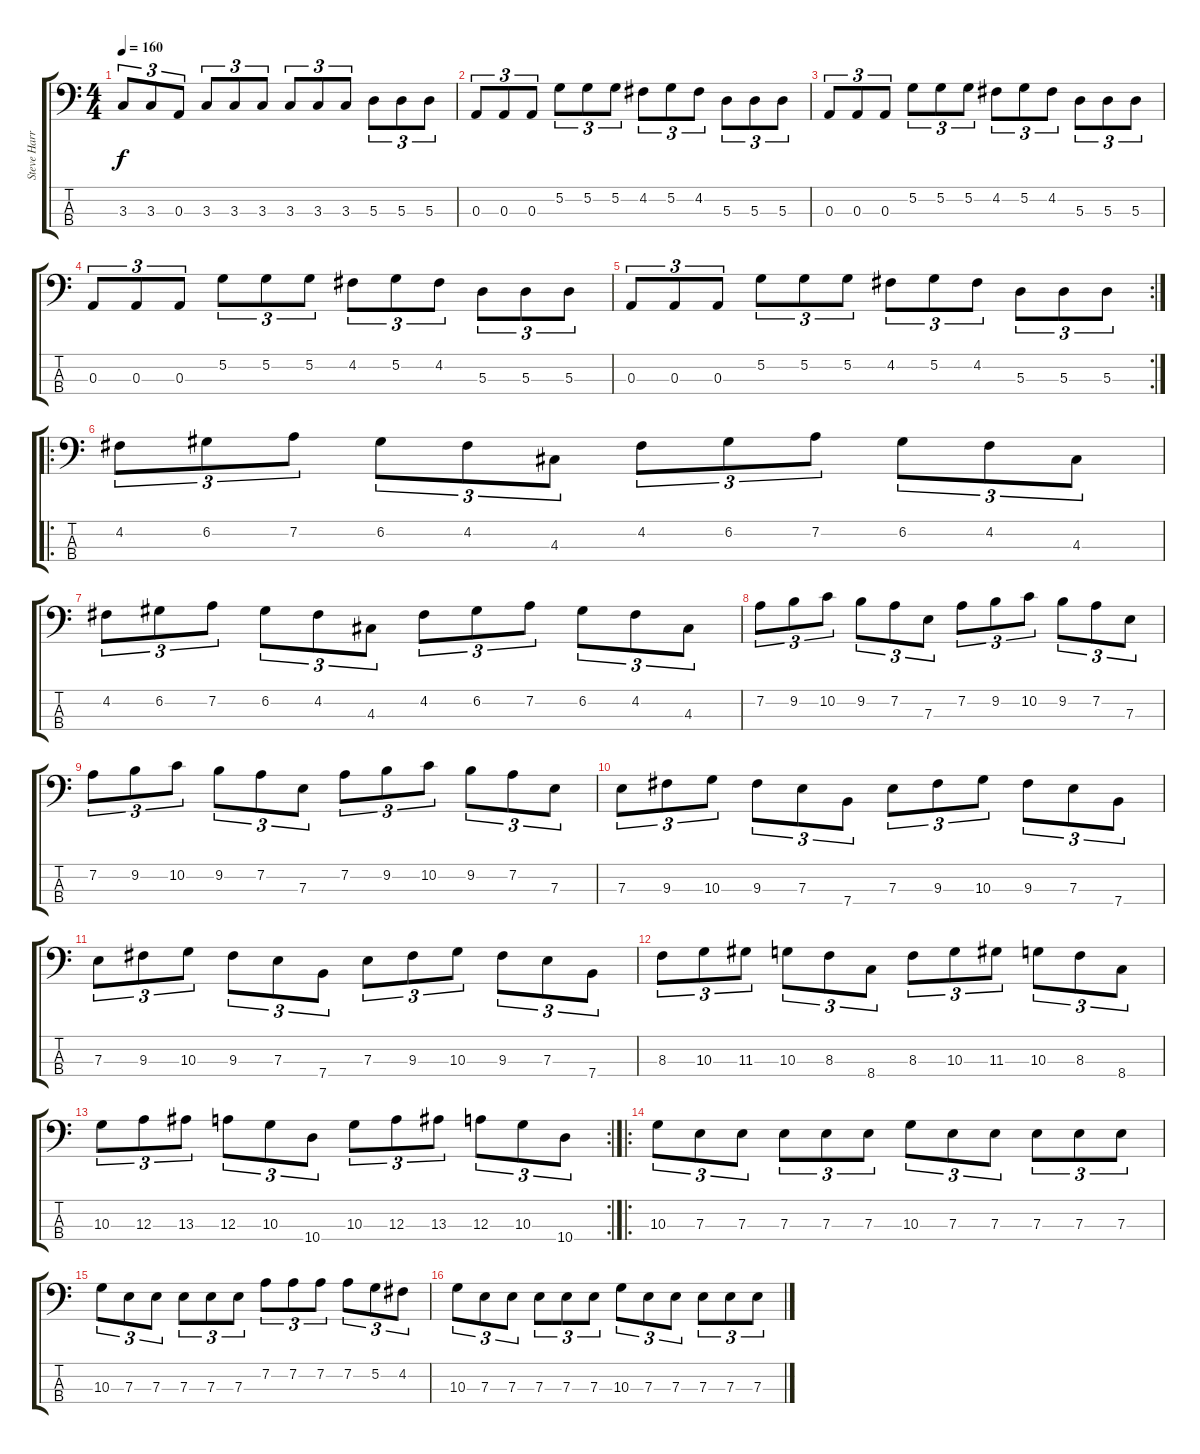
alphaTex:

\track ("Steve Harris" "Steve Harr") {instrument electricbassfinger}
\staff {score tabs}
\tuning (G2 D2 A1 E1) {hide}
\ts (4 4)
\tempo 160
\clef f4
\ks c
3.3.8{tu (3 2) dy f} 3.3.8{tu (3 2)} 0.3.8{tu (3 2)} 3.3.8{tu (3 2)} 3.3.8{tu (3 2)} 3.3.8{tu (3 2)} 3.3.8{tu (3 2)} 3.3.8{tu (3 2)} 3.3.8{tu (3 2)} 5.3.8{tu (3 2)} 5.3.8{tu (3 2)} 5.3.8{tu (3 2)} |
0.3.8{tu (3 2)} 0.3.8{tu (3 2)} 0.3.8{tu (3 2)} 5.2.8{tu (3 2)} 5.2.8{tu (3 2)} 5.2.8{tu (3 2)} 4.2.8{tu (3 2)} 5.2.8{tu (3 2)} 4.2.8{tu (3 2)} 5.3.8{tu (3 2)} 5.3.8{tu (3 2)} 5.3.8{tu (3 2)} |
0.3.8{tu (3 2)} 0.3.8{tu (3 2)} 0.3.8{tu (3 2)} 5.2.8{tu (3 2)} 5.2.8{tu (3 2)} 5.2.8{tu (3 2)} 4.2.8{tu (3 2)} 5.2.8{tu (3 2)} 4.2.8{tu (3 2)} 5.3.8{tu (3 2)} 5.3.8{tu (3 2)} 5.3.8{tu (3 2)} |
0.3.8{tu (3 2)} 0.3.8{tu (3 2)} 0.3.8{tu (3 2)} 5.2.8{tu (3 2)} 5.2.8{tu (3 2)} 5.2.8{tu (3 2)} 4.2.8{tu (3 2)} 5.2.8{tu (3 2)} 4.2.8{tu (3 2)} 5.3.8{tu (3 2)} 5.3.8{tu (3 2)} 5.3.8{tu (3 2)} |
\rc 2
0.3.8{tu (3 2)} 0.3.8{tu (3 2)} 0.3.8{tu (3 2)} 5.2.8{tu (3 2)} 5.2.8{tu (3 2)} 5.2.8{tu (3 2)} 4.2.8{tu (3 2)} 5.2.8{tu (3 2)} 4.2.8{tu (3 2)} 5.3.8{tu (3 2)} 5.3.8{tu (3 2)} 5.3.8{tu (3 2)} |
\ro
4.2.8{tu (3 2)} 6.2.8{tu (3 2)} 7.2.8{tu (3 2)} 6.2.8{tu (3 2)} 4.2.8{tu (3 2)} 4.3.8{tu (3 2)} 4.2.8{tu (3 2)} 6.2.8{tu (3 2)} 7.2.8{tu (3 2)} 6.2.8{tu (3 2)} 4.2.8{tu (3 2)} 4.3.8{tu (3 2)} |
4.2.8{tu (3 2)} 6.2.8{tu (3 2)} 7.2.8{tu (3 2)} 6.2.8{tu (3 2)} 4.2.8{tu (3 2)} 4.3.8{tu (3 2)} 4.2.8{tu (3 2)} 6.2.8{tu (3 2)} 7.2.8{tu (3 2)} 6.2.8{tu (3 2)} 4.2.8{tu (3 2)} 4.3.8{tu (3 2)} |
7.2.8{tu (3 2)} 9.2.8{tu (3 2)} 10.2.8{tu (3 2)} 9.2.8{tu (3 2)} 7.2.8{tu (3 2)} 7.3.8{tu (3 2)} 7.2.8{tu (3 2)} 9.2.8{tu (3 2)} 10.2.8{tu (3 2)} 9.2.8{tu (3 2)} 7.2.8{tu (3 2)} 7.3.8{tu (3 2)} |
7.2.8{tu (3 2)} 9.2.8{tu (3 2)} 10.2.8{tu (3 2)} 9.2.8{tu (3 2)} 7.2.8{tu (3 2)} 7.3.8{tu (3 2)} 7.2.8{tu (3 2)} 9.2.8{tu (3 2)} 10.2.8{tu (3 2)} 9.2.8{tu (3 2)} 7.2.8{tu (3 2)} 7.3.8{tu (3 2)} |
7.3.8{tu (3 2)} 9.3.8{tu (3 2)} 10.3.8{tu (3 2)} 9.3.8{tu (3 2)} 7.3.8{tu (3 2)} 7.4.8{tu (3 2)} 7.3.8{tu (3 2)} 9.3.8{tu (3 2)} 10.3.8{tu (3 2)} 9.3.8{tu (3 2)} 7.3.8{tu (3 2)} 7.4.8{tu (3 2)} |
7.3.8{tu (3 2)} 9.3.8{tu (3 2)} 10.3.8{tu (3 2)} 9.3.8{tu (3 2)} 7.3.8{tu (3 2)} 7.4.8{tu (3 2)} 7.3.8{tu (3 2)} 9.3.8{tu (3 2)} 10.3.8{tu (3 2)} 9.3.8{tu (3 2)} 7.3.8{tu (3 2)} 7.4.8{tu (3 2)} |
8.3.8{tu (3 2)} 10.3.8{tu (3 2)} 11.3.8{tu (3 2)} 10.3.8{tu (3 2)} 8.3.8{tu (3 2)} 8.4.8{tu (3 2)} 8.3.8{tu (3 2)} 10.3.8{tu (3 2)} 11.3.8{tu (3 2)} 10.3.8{tu (3 2)} 8.3.8{tu (3 2)} 8.4.8{tu (3 2)} |
\rc 2
10.3.8{tu (3 2)} 12.3.8{tu (3 2)} 13.3.8{tu (3 2)} 12.3.8{tu (3 2)} 10.3.8{tu (3 2)} 10.4.8{tu (3 2)} 10.3.8{tu (3 2)} 12.3.8{tu (3 2)} 13.3.8{tu (3 2)} 12.3.8{tu (3 2)} 10.3.8{tu (3 2)} 10.4.8{tu (3 2)} |
\ro
10.3.8{tu (3 2)} 7.3.8{tu (3 2)} 7.3.8{tu (3 2)} 7.3.8{tu (3 2)} 7.3.8{tu (3 2)} 7.3.8{tu (3 2)} 10.3.8{tu (3 2)} 7.3.8{tu (3 2)} 7.3.8{tu (3 2)} 7.3.8{tu (3 2)} 7.3.8{tu (3 2)} 7.3.8{tu (3 2)} |
10.3.8{tu (3 2)} 7.3.8{tu (3 2)} 7.3.8{tu (3 2)} 7.3.8{tu (3 2)} 7.3.8{tu (3 2)} 7.3.8{tu (3 2)} 7.2.8{tu (3 2)} 7.2.8{tu (3 2)} 7.2.8{tu (3 2)} 7.2.8{tu (3 2)} 5.2.8{tu (3 2)} 4.2.8{tu (3 2)} |
10.3.8{tu (3 2)} 7.3.8{tu (3 2)} 7.3.8{tu (3 2)} 7.3.8{tu (3 2)} 7.3.8{tu (3 2)} 7.3.8{tu (3 2)} 10.3.8{tu (3 2)} 7.3.8{tu (3 2)} 7.3.8{tu (3 2)} 7.3.8{tu (3 2)} 7.3.8{tu (3 2)} 7.3.8{tu (3 2)}
